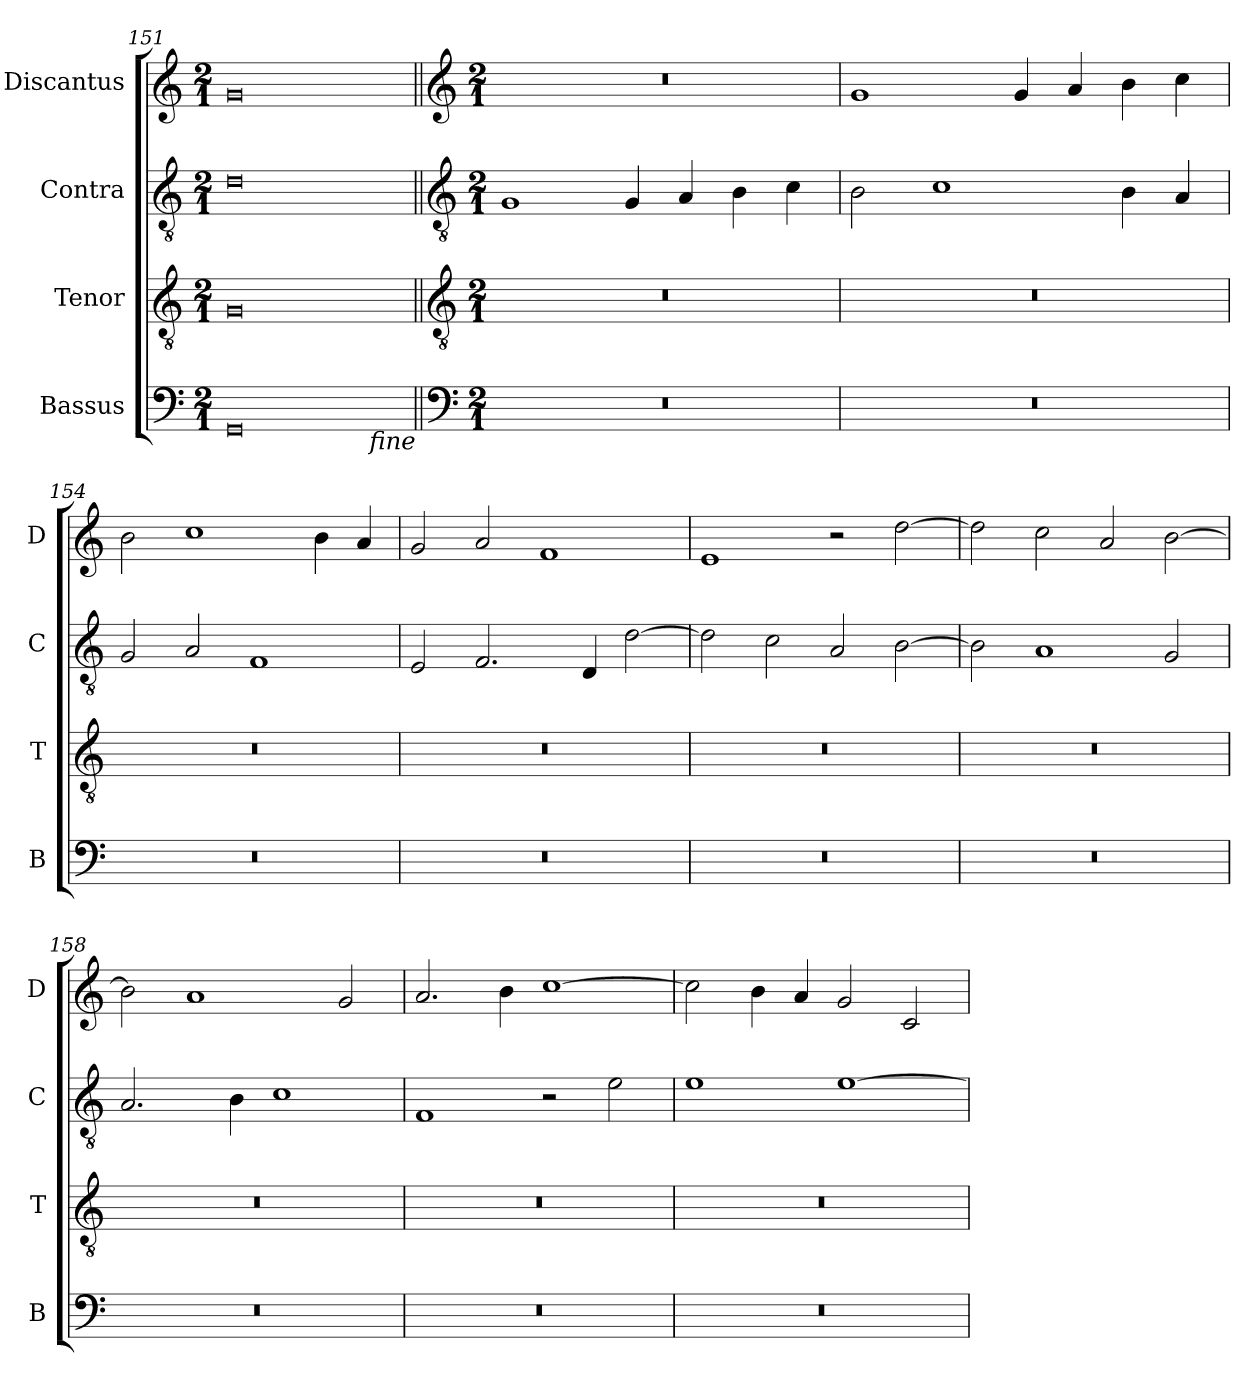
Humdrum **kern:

**kern	**kern	**kern	**kern
*part4	*part3	*part2	*part1
*staff4	*staff3	*staff2	*staff1
*I"Bassus	*I"Tenor	*I"Contra	*I"Discantus
*I'B	*I'T	*I'C	*I'D
*clefF4	*clefGv2	*clefGv2	*clefG2
*k[]	*k[]	*k[]	*k[]
*M2/1	*M2/1	*M2/1	*M2/1
=151	=151	=151	=151
0GG	0G	0d	0g
!LO:TX:b:i:rj:t=fine	!	!	!
!!LO:LB:g=z
=152||	=152||	=152||	=152||
*clefF4	*clefGv2	*clefGv2	*clefG2
*k[]	*k[]	*k[]	*k[]
*M2/1	*M2/1	*M2/1	*M2/1
0r	0r	1G	0r
.	.	4G/	.
.	.	4A/	.
.	.	4B\	.
.	.	4c\	.
=153	=153	=153	=153
0r	0r	2B\	1g
.	.	1c	.
.	.	.	4g/
.	.	.	4a/
.	.	4B\	4b\
.	.	4A/	4cc\
=154	=154	=154	=154
0r	0r	2G/	2b\
.	.	2A/	1cc
.	.	1F	.
.	.	.	4b\
.	.	.	4a/
=155	=155	=155	=155
0r	0r	2E/	2g/
.	.	2.F/	2a/
.	.	.	1f
.	.	4D/	.
.	.	[2d\	.
=156	=156	=156	=156
0r	0r	2d\]	1e
.	.	2c\	.
.	.	2A/	2r
.	.	[2B\	[2dd\
=157	=157	=157	=157
0r	0r	2B\]	2dd\]
.	.	1A	2cc\
.	.	.	2a/
.	.	2G/	[2b\
=158	=158	=158	=158
0r	0r	2.A/	2b\]
.	.	.	1a
.	.	4B\	.
.	.	1c	.
.	.	.	2g/
=159	=159	=159	=159
0r	0r	1F	2.a/
.	.	.	4b\
.	.	2r	[1cc
.	.	2e\	.
=160	=160	=160	=160
0r	0r	1e	2cc\]
.	.	.	4b\
.	.	.	4a/
.	.	[1e	2g/
.	.	.	2c/
=	=	=	=
*-	*-	*-	*-
